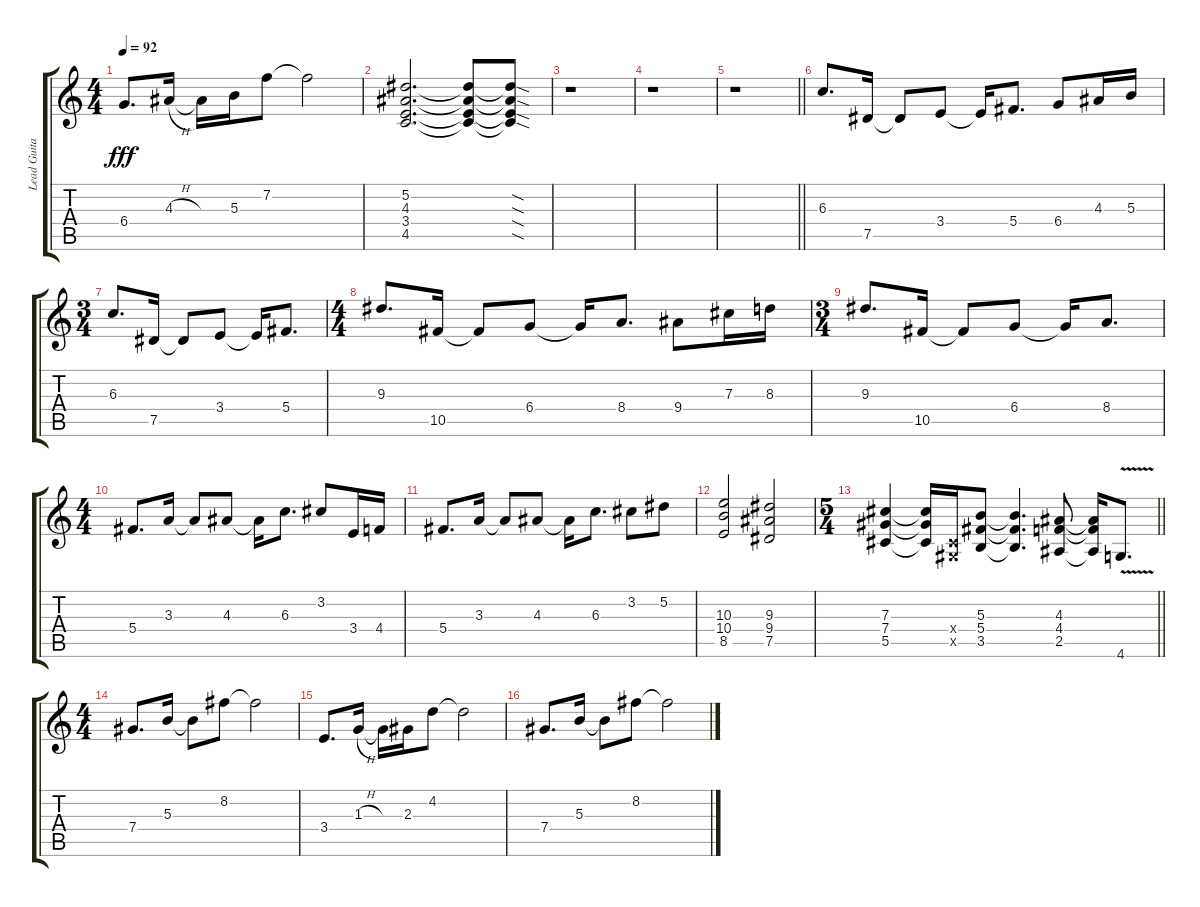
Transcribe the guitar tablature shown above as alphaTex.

\track ("Lead Guitar" "Lead Guita") {instrument distortionguitar}
\staff {score tabs}
\tuning (Eb4 Bb3 Gb3 Db3 Ab2 Eb2) {hide}
\ts (4 4)
\tempo 92
\clef g2
\ks c
6.4.8{d dy fff} 4.3{h}.16 4.3{t}.16 5.3.16 7.2.8 7.2{t}.2 |
(5.2 4.3 3.4 4.5).2{d} (5.2{t} 4.3{t} 3.4{t} 4.5{t}).8 (5.2{sod t} 4.3{sod t} 3.4{sod t} 4.5{sod t}).8 |
r.1 |
r.1 |
\barLineRight lightlight
r.1 |
6.3.8{d} 7.5.16 7.5{t}.8 3.4.8 3.4{t}.16 5.4.8{d} 6.4.8 4.3.16 5.3.16 |
\ts (3 4)
6.3.8{d} 7.5.16 7.5{t}.8 3.4.8 3.4{t}.16 5.4.8{d} |
\ts (4 4)
9.3.8{d} 10.5.16 10.5{t}.8 6.4.8 6.4{t}.16 8.4.8{d} 9.4.8 7.3.16 8.3.16 |
\ts (3 4)
9.3.8{d} 10.5.16 10.5{t}.8 6.4.8 6.4{t}.16 8.4.8{d} |
\ts (4 4)
5.4.8{d} 3.3.16 3.3{t}.8 4.3.8 4.3{t}.16 6.3.8{d} 3.2.8 3.4.16 4.4.16 |
5.4.8{d} 3.3.16 3.3{t}.8 4.3.8 4.3{t}.16 6.3.8{d} 3.2.8 5.2.8 |
(10.3 10.4 8.5).2 (9.3 9.4 7.5).2 |
\ts (5 4)
\barLineRight lightlight
(7.3 7.4 5.5).4 (7.3{t} 7.4{t} 5.5{t}).16 (0.4{x} 0.5{x}).16 (5.3 5.4 3.5).8 (5.3{t} 5.4{t} 3.5{t}).4{d} (4.3 4.4 2.5).8 (4.3{t} 4.4{t} 2.5{t}).16 4.6{v}.8{d} |
\ts (4 4)
7.4.8{d} 5.3.16 5.3{t}.8 8.2.8 8.2{t}.2 |
3.4.8{d} 1.3{h}.16 1.3{t}.16 2.3.16 4.2.8 4.2{t}.2 |
7.4.8{d} 5.3.16 5.3{t}.8 8.2.8 8.2{t}.2
